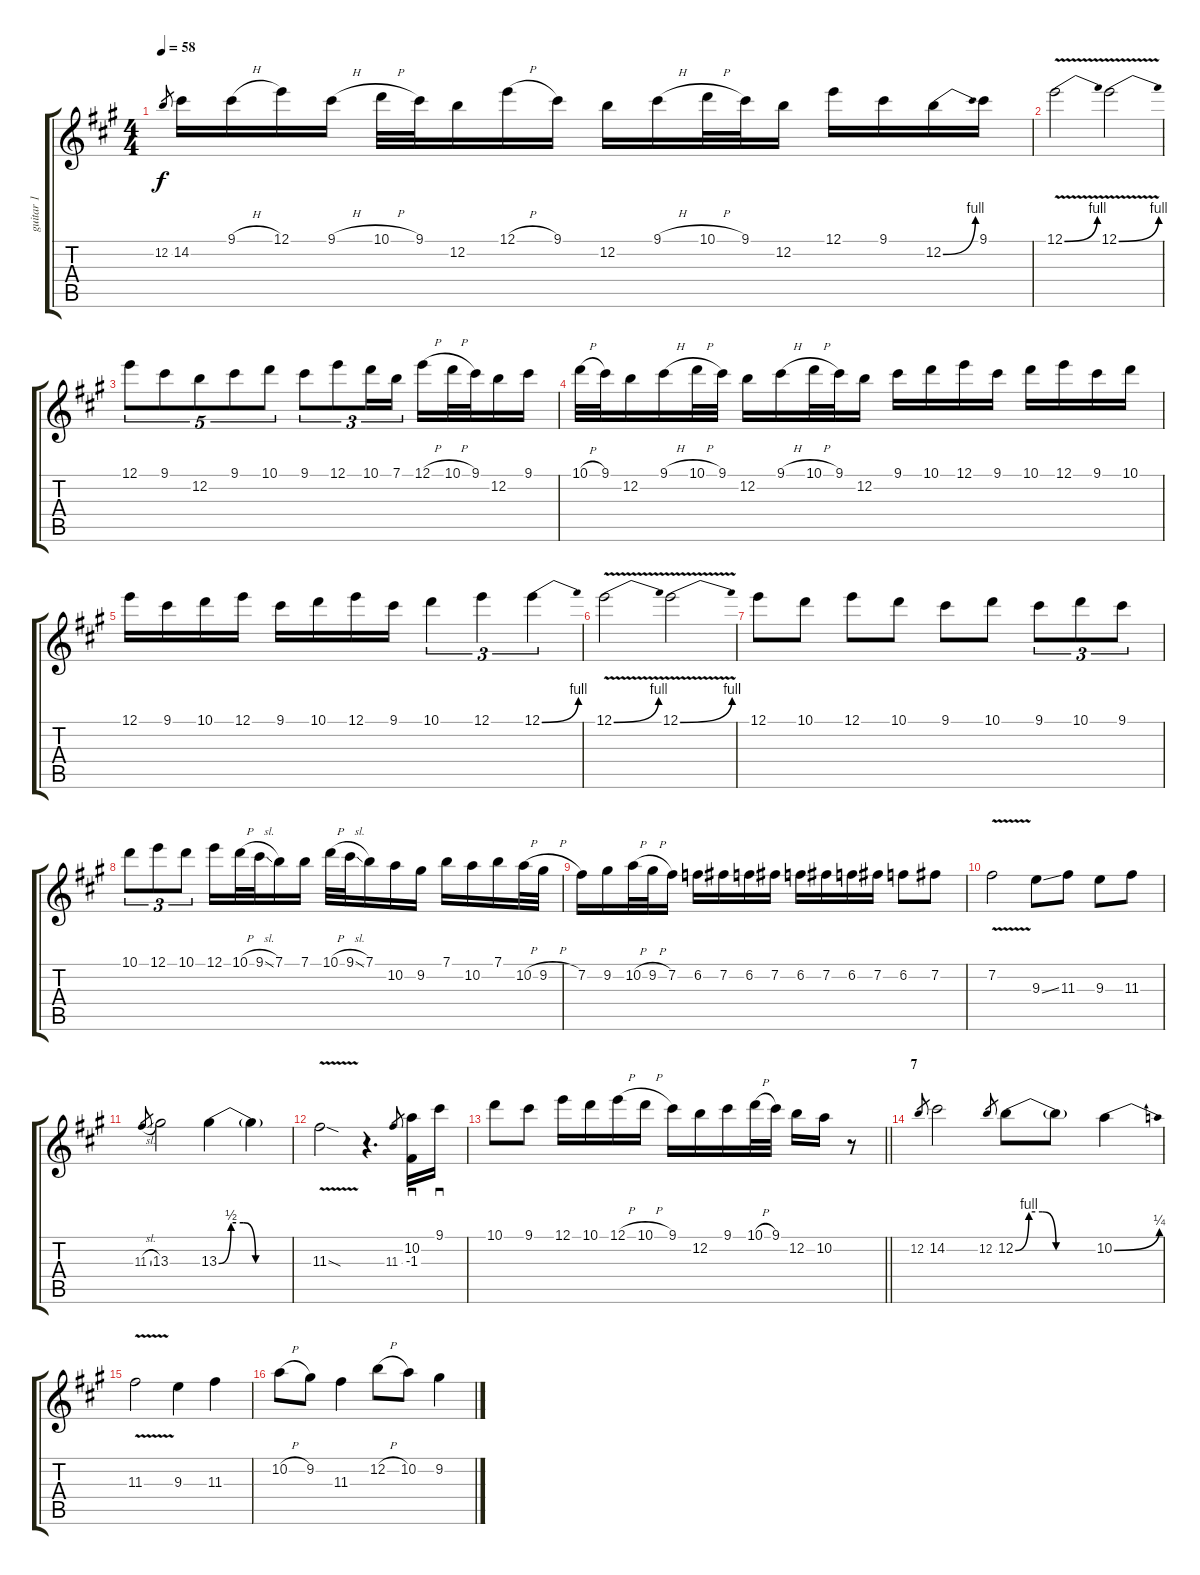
\track ("guitar 1" "guitar 1") {instrument overdrivenguitar}
\staff {score tabs}
\tuning (E4 B3 G3 D3 A2 E2) {hide}
\ts (4 4)
\tempo 58
\clef g2
\ks a
12.2.8{gr dy f} 14.2.16 9.1{h}.16 12.1.16 9.1{h}.16 10.1{h}.32 9.1.32 12.2.16 12.1{h}.16 9.1.16 12.2.16 9.1{h}.16 10.1{h}.32 9.1.32 12.2.16 12.1.16 9.1.16 12.2{be (bend 0 0 60 4)}.16 9.1.16 |
12.1{be (bend 0 0 60 4) v}.2 12.1{be (bend 0 0 60 4) v}.2 |
12.1.8{tu (5 4)} 9.1.8{tu (5 4)} 12.2.8{tu (5 4)} 9.1.8{tu (5 4)} 10.1.8{tu (5 4)} 9.1.8{tu (3 2)} 12.1.8{tu (3 2)} 10.1.16{tu (3 2)} 7.1.16{tu (3 2)} 12.1{h}.16 10.1{h}.32 9.1.32 12.2.16 9.1.16 |
10.1{h}.32 9.1.32 12.2.16 9.1{h}.16 10.1{h}.32 9.1.32 12.2.16 9.1{h}.16 10.1{h}.32 9.1.32 12.2.16 9.1.16 10.1.16 12.1.16 9.1.16 10.1.16 12.1.16 9.1.16 10.1.16 |
12.1.16 9.1.16 10.1.16 12.1.16 9.1.16 10.1.16 12.1.16 9.1.16 10.1.4{tu (3 2)} 12.1.4{tu (3 2)} 12.1{be (bend 0 0 60 4)}.4{tu (3 2)} |
12.1{be (bend 0 0 60 4) v}.2 12.1{be (bend 0 0 60 4) v}.2 |
12.1.8 10.1.8 12.1.8 10.1.8 9.1.8 10.1.8 9.1.8{tu (3 2)} 10.1.8{tu (3 2)} 9.1.8{tu (3 2)} |
10.1.8{tu (3 2)} 12.1.8{tu (3 2)} 10.1.8{tu (3 2)} 12.1.16 10.1{h}.32 9.1{sl}.32 7.1.16 7.1.16 10.1{h}.32 9.1{sl}.32 7.1.16 10.2.16 9.2.16 7.1.16 10.2.16 7.1.16 10.2{h}.32 9.2{h}.32 |
7.2.16 9.2.16 10.2{h}.32 9.2{h}.32 7.2.16 6.2.16 7.2.16 6.2.16 7.2.16 6.2.16 7.2.16 6.2.16 7.2.16 6.2.8 7.2.8 |
7.2{v}.2 9.3{ss}.8 11.3.8 9.3.8 11.3.8 |
11.3{sl}.8{gr} 13.3.2 13.3{be (custom 0 0 10 2 20 2 30 0 60 0)}.4 13.3{t}.4 |
11.3{v sod}.2 r.4{d} 11.3.8{gr} (10.2 -1.3).16{sd} 9.1.16{sd} |
\barLineRight lightlight
10.1.8 9.1.8 12.1.16 10.1.16 12.1{h}.16 10.1{h}.16 9.1.16 12.2.16 9.1.16 10.1{h}.32 9.1.32 12.2.16 10.2.16 r.8 |
\section ("" "7")
12.2.8{gr} 14.2.2 12.2.8{gr} 12.2{be (custom 0 0 10 4 20 4 30 0 60 0)}.8 12.2{t}.8 10.2{be (bend 0 0 60 1)}.4 |
11.3{v}.2 9.3.4 11.3.4 |
10.2{h}.8 9.2.8 11.3.4 12.2{h}.8 10.2.8 9.2.4
